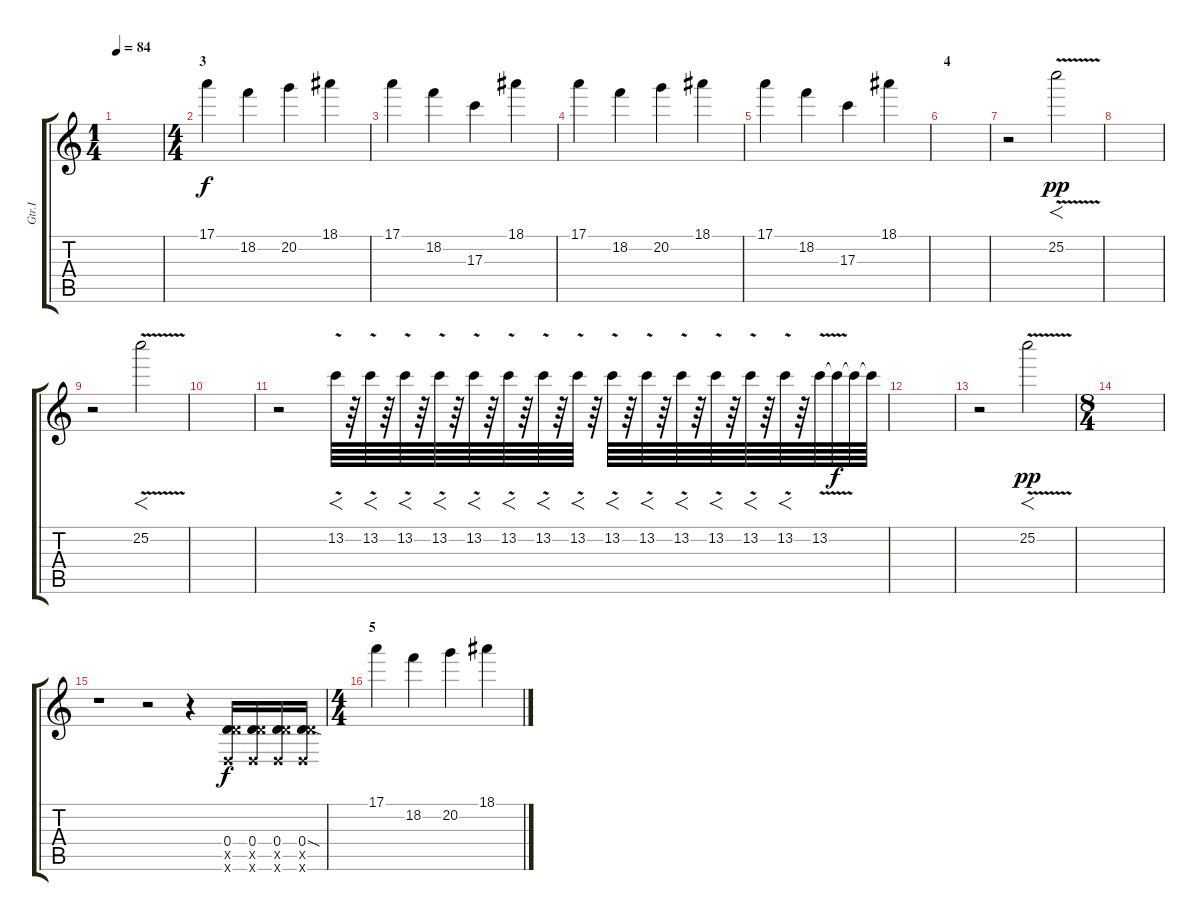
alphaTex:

\track ("Gtr.I" "Gtr.I") {instrument distortionguitar}
\staff {score tabs}
\tuning (E4 B3 G3 D3 A2 D2) {hide}
\ts (1 4)
\tempo 84
\clef g2
\ks c
|
\ts (4 4)
\section ("" "3")
17.1.4{dy f} 18.2.4 20.2.4 18.1.4 |
17.1.4 18.2.4 17.3.4 18.1.4 |
17.1.4 18.2.4 20.2.4 18.1.4 |
17.1.4 18.2.4 17.3.4 18.1.4 |
\section ("" "4")
|
r.2 25.2{v}.2{f dy pp} |
|
r.2 25.2{v}.2{f} |
|
r.2 13.2{v}.64{f} r.64 13.2{v}.64{f} r.64 13.2{v}.64{f} r.64 13.2{v}.64{f} r.64 13.2{v}.64{f} r.64 13.2{v}.64{f} r.64 13.2{v}.64{f} r.64 13.2{v}.64{f} r.64 13.2{v}.64{f} r.64 13.2{v}.64{f} r.64 13.2{v}.64{f} r.64 13.2{v}.64{f} r.64 13.2{v}.64{f} r.64 13.2{v}.64{f} r.64 13.2{v}.64 13.2{t}.64{dy f} 13.2{t}.64 13.2{t}.64 |
|
r.2 25.2{v}.2{f dy pp} |
\ts (8 4)
|
r.1 r.2 r.4 (0.4 5.5{x} 0.6{x}).16{dy f} (0.4 5.5{x} 0.6{x}).16 (0.4 5.5{x} 0.6{x}).16 (0.4{sod} 5.5{x} 0.6{x}).16 |
\ts (4 4)
\section ("" "5")
17.1.4 18.2.4 20.2.4 18.1.4
